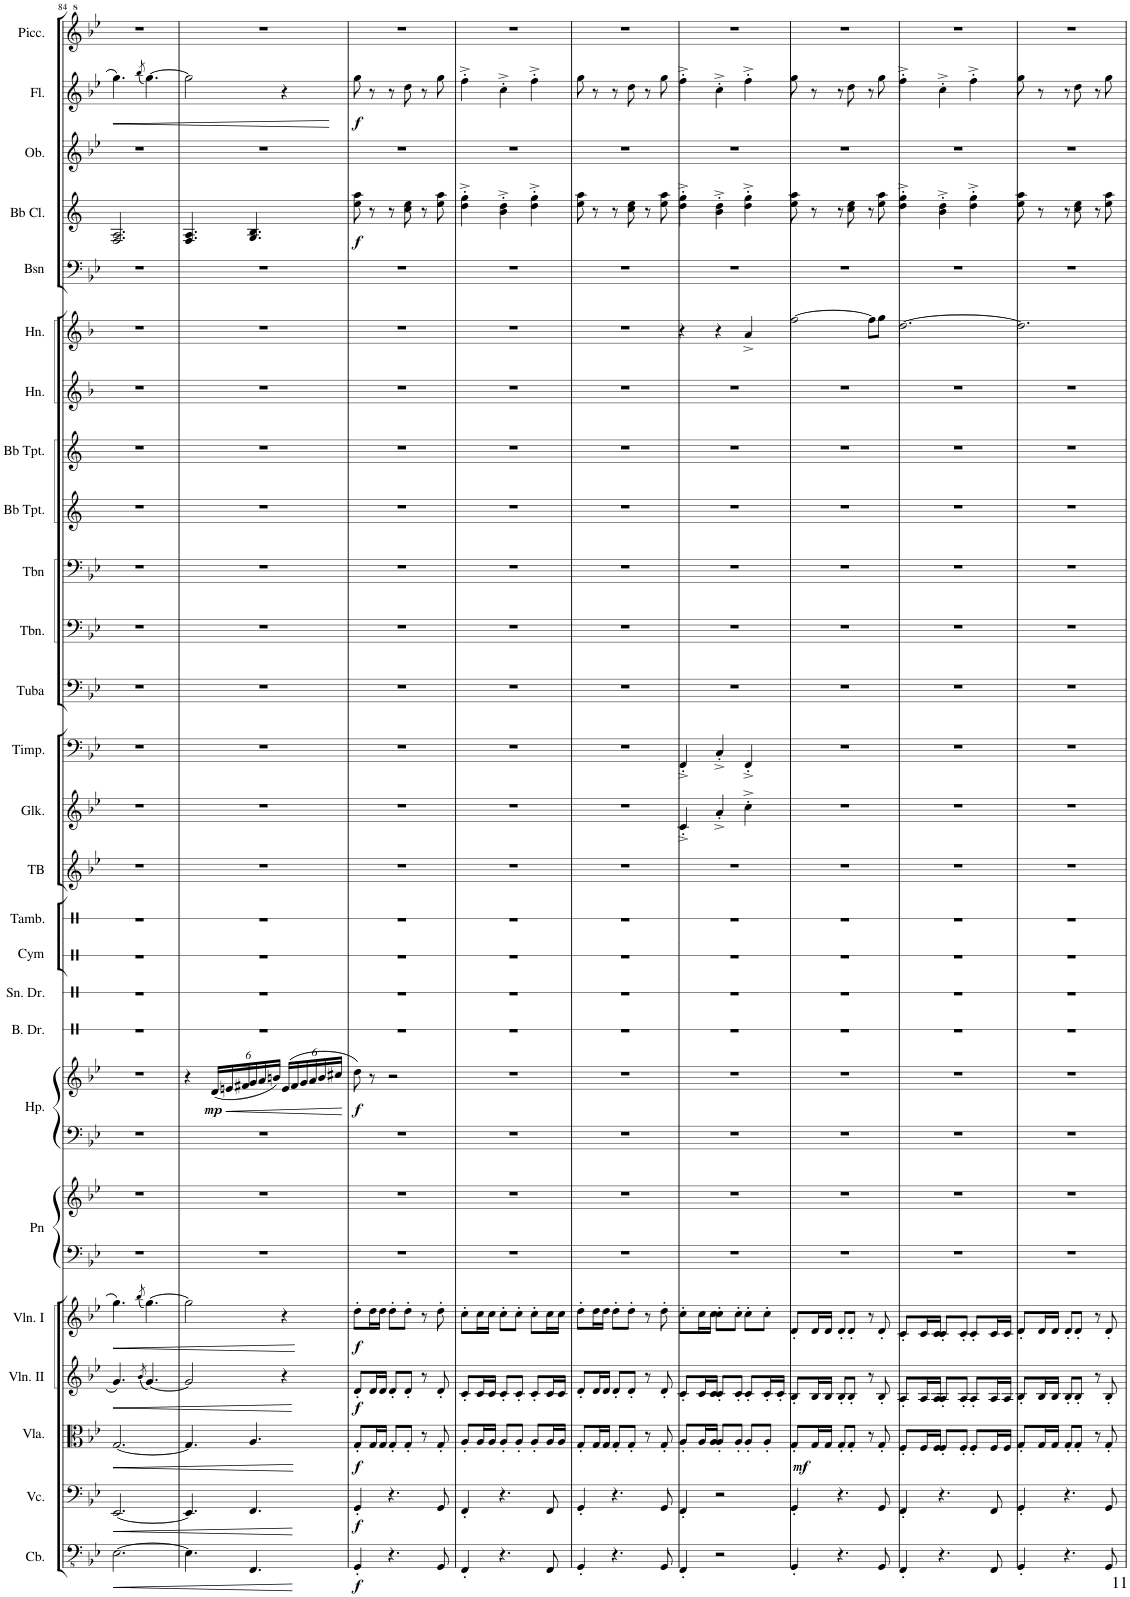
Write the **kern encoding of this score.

**kern	**dynam	**kern	**dynam	**kern	**dynam	**kern	**dynam	**kern	**dynam	**kern	**kern	**kern	**kern	**dynam	**kern	**kern	**kern	**kern	**kern	**kern	**kern	**kern	**kern	**kern	**kern	**kern	**kern	**kern	**kern	**kern	**dynam	**kern	**kern	**dynam	**kern
*part26	*part26	*part25	*part25	*part24	*part24	*part23	*part23	*part22	*part22	*part21	*part21	*part20	*part20	*part20	*part19	*part18	*part17	*part16	*part15	*part14	*part13	*part12	*part11	*part10	*part9	*part8	*part7	*part6	*part5	*part4	*part4	*part3	*part2	*part2	*part1
*staff28	*staff28	*staff27	*staff27	*staff26	*staff26	*staff25	*staff25	*staff24	*staff24	*staff23	*staff22	*staff21	*staff20	*staff20/21	*staff19	*staff18	*staff17	*staff16	*staff15	*staff14	*staff13	*staff12	*staff11	*staff10	*staff9	*staff8	*staff7	*staff6	*staff5	*staff4	*staff4	*staff3	*staff2	*staff2	*staff1
*I"Contrabass	*	*I"Cello	*	*I"Viola	*	*I"Violin II	*	*I"Violin I	*	*I"Piano	*	*I"Harp	*	*	*I"Bass Drum	*I"Snare Drum	*I"Cymbals (Crash  Cymbal,  Suspended  Cymbal)	*I"Tambourine	*I"Tubular Bells	*I"Glockenspiel	*I"Timpani	*I"Tuba	*I"Trombone 2-3	*I"Trombone 1	*I"Trumpet in Bb 2-3	*I"Trumpet in Bb 1	*I"Horn in F	*I"Horn in F	*I"Basoon 1-2	*I"Clarinet in Bb 1-2	*	*I"Oboe 1-2	*I"Flute 1-2	*	*I"Piccolo
*I'Cb.	*	*	*	*I'Vla.	*	*I'Vln. II	*	*I'Vln. I	*	*I'Pn	*	*I'Hp.	*	*	*I'B. Dr.	*I'Sn. Dr.	*I'Cym	*I'Tamb.	*I'TB	*I'Glk.	*I'Timp.	*I'Tuba	*I'Tbn.	*I'Tbn	*	*	*I'Hn.	*I'Hn.	*I'Bsn	*	*	*I'Ob.	*I'Fl.	*	*I'Picc.
!!LO:PB:g=z
*clefFv4	*	*clefF4	*	*clefC3	*	*clefG2	*	*clefG2	*	*clefF4	*clefG2	*clefF4	*clefG2	*	*clefX	*clefX	*clefX	*clefX	*clefG2	*clefG2	*clefF4	*clefF4	*clefF4	*clefF4	*clefG2	*clefG2	*clefG2	*clefG2	*clefF4	*clefG2	*	*clefG2	*clefG2	*	*clefG^2
*Trd7c12	*	*	*	*	*	*	*	*	*	*	*	*	*	*	*	*	*	*	*	*Trd-14c-24	*	*	*	*	*Trd1c2	*Trd1c2	*Trd4c7	*Trd4c7	*	*Trd1c2	*	*	*	*	*Trd-7c-12
*k[b-e-]	*	*k[b-e-]	*	*k[b-e-]	*	*k[b-e-]	*	*k[b-e-]	*	*k[b-e-]	*k[b-e-]	*k[b-e-]	*k[b-e-]	*	*k[]	*k[]	*k[]	*k[]	*k[b-e-]	*k[b-e-]	*k[b-e-]	*k[b-e-]	*k[b-e-]	*k[b-e-]	*k[]	*k[]	*k[b-]	*k[b-]	*k[b-e-]	*k[]	*	*k[b-e-]	*k[b-e-]	*	*k[b-e-]
*M3/4	*	*M3/4	*	*M3/4	*	*M3/4	*	*M3/4	*	*M3/4	*M3/4	*M3/4	*M3/4	*	*M3/4	*M3/4	*M3/4	*M3/4	*M3/4	*M3/4	*M3/4	*M3/4	*M3/4	*M3/4	*M3/4	*M3/4	*M3/4	*M3/4	*M3/4	*M3/4	*	*M3/4	*M3/4	*	*M3/4
=84	=84	=84	=84	=84	=84	=84	=84	=84	=84	=84	=84	=84	=84	=84	=84	=84	=84	=84	=84	=84	=84	=84	=84	=84	=84	=84	=84	=84	=84	=84	=84	=84	=84	=84	=84
!	!LO:HP:b	!	!LO:HP:b	!	!LO:HP:b	!	!LO:HP:b	!	!LO:HP:b	!	!	!	!	!	!	!	!	!	!	!	!	!	!	!	!	!	!	!	!	!	!	!	!	!LO:HP:b	!
[2.EE-\	<	[2.EE-/	<	[2.G/	<	4.g/	<	4.gg\	<	2.r	2.r	2.r	2.r	.	2.r	2.r	2.r	2.r	2.r	2.r	2.r	2.r	2.r	2.r	2.r	2.r	2.r	2.r	2.r	2.F/ 2.A/	.	2.r	4.gg\	<	2.r
.	.	.	.	.	.	(8qb-/	.	(8qbb-/	.	.	.	.	.	.	.	.	.	.	.	.	.	.	.	.	.	.	.	.	.	.	.	.	(8qbb-/	.	.
.	.	.	.	.	.	[4.g/)	.	[4.gg\)	.	.	.	.	.	.	.	.	.	.	.	.	.	.	.	.	.	.	.	.	.	.	.	.	[4.gg\)	.	.
.	[	.	[	.	[	.	[	.	[	.	.	.	.	.	.	.	.	.	.	.	.	.	.	.	.	.	.	.	.	.	.	.	.	[	.
=85	=85	=85	=85	=85	=85	=85	=85	=85	=85	=85	=85	=85	=85	=85	=85	=85	=85	=85	=85	=85	=85	=85	=85	=85	=85	=85	=85	=85	=85	=85	=85	=85	=85	=85	=85
4.EE-\]	.	4.EE-/]	.	4.G/]	.	2g/]	.	2gg\]	.	2.r	2.r	2.r	4r	.	2.r	2.r	2.r	2.r	2.r	2.r	2.r	2.r	2.r	2.r	2.r	2.r	2.r	2.r	2.r	4.F/ 4.A/	.	2.r	2gg\]	.	2.r
*	*	*	*	*	*	*	*	*	*	*	*	*	*Xbrackettup	*	*	*	*	*	*	*	*	*	*	*	*	*	*	*	*	*	*	*	*	*	*
!	!	!	!	!	!	!	!	!	!	!	!	!	!	!LO:HP:b	!	!	!	!	!	!	!	!	!	!	!	!	!	!	!	!	!	!	!	!	!
!	!	!	!	!	!	!	!	!	!	!	!	!	!	!LO:DY:n=1:b	!	!	!	!	!	!	!	!	!	!	!	!	!	!	!	!	!	!	!	!	!
.	.	.	.	.	.	.	.	.	.	.	.	.	(24d/LL	< mp	.	.	.	.	.	.	.	.	.	.	.	.	.	.	.	.	.	.	.	.	.
.	.	.	.	.	.	.	.	.	.	.	.	.	24en/	.	.	.	.	.	.	.	.	.	.	.	.	.	.	.	.	.	.	.	.	.	.
.	.	.	.	.	.	.	.	.	.	.	.	.	24f#X/	.	.	.	.	.	.	.	.	.	.	.	.	.	.	.	.	.	.	.	.	.	.
4.FFF/	.	4.FF/	.	4.A/	.	.	.	.	.	.	.	.	24g/	.	.	.	.	.	.	.	.	.	.	.	.	.	.	.	.	4.G/ 4.B/	.	.	.	.	.
.	.	.	.	.	.	.	.	.	.	.	.	.	24a/	.	.	.	.	.	.	.	.	.	.	.	.	.	.	.	.	.	.	.	.	.	.
.	.	.	.	.	.	.	.	.	.	.	.	.	24bn/JJ)	.	.	.	.	.	.	.	.	.	.	.	.	.	.	.	.	.	.	.	.	.	.
.	.	.	.	.	.	4r	.	4r	.	.	.	.	(24e/LL	.	.	.	.	.	.	.	.	.	.	.	.	.	.	.	.	.	.	.	4r	.	.
.	.	.	.	.	.	.	.	.	.	.	.	.	24f#/	.	.	.	.	.	.	.	.	.	.	.	.	.	.	.	.	.	.	.	.	.	.
.	.	.	.	.	.	.	.	.	.	.	.	.	24g/	.	.	.	.	.	.	.	.	.	.	.	.	.	.	.	.	.	.	.	.	.	.
.	.	.	.	.	.	.	.	.	.	.	.	.	24a/	.	.	.	.	.	.	.	.	.	.	.	.	.	.	.	.	.	.	.	.	.	.
.	.	.	.	.	.	.	.	.	.	.	.	.	24b/	.	.	.	.	.	.	.	.	.	.	.	.	.	.	.	.	.	.	.	.	.	.
.	.	.	.	.	.	.	.	.	.	.	.	.	24cc#X/JJ	.	.	.	.	.	.	.	.	.	.	.	.	.	.	.	.	.	.	.	.	.	.
.	.	.	.	.	.	.	.	.	.	.	.	.	.	[	.	.	.	.	.	.	.	.	.	.	.	.	.	.	.	.	.	.	.	.	.
=86	=86	=86	=86	=86	=86	=86	=86	=86	=86	=86	=86	=86	=86	=86	=86	=86	=86	=86	=86	=86	=86	=86	=86	=86	=86	=86	=86	=86	=86	=86	=86	=86	=86	=86	=86
!	!LO:DY:b	!	!LO:DY:b	!	!LO:DY:b	!	!LO:DY:b	!	!LO:DY:b	!	!	!	!	!LO:DY:b	!	!	!	!	!	!	!	!	!	!	!	!	!	!	!	!	!LO:DY:b	!	!	!LO:DY:b	!
4GGG'/	f	4GG'/	f	8G'/L	f	8d'/L	f	8dd'\L	f	2.r	2.r	2.r	8dd\)	f	2.r	2.r	2.r	2.r	2.r	2.r	2.r	2.r	2.r	2.r	2.r	2.r	2.r	2.r	2.r	8ee\ 8aa\	f	2.r	8gg\	f	2.r
.	.	.	.	16G/L	.	16d/L	.	16dd\L	.	.	.	.	8r	.	.	.	.	.	.	.	.	.	.	.	.	.	.	.	.	8r	.	.	8r	.	.
.	.	.	.	16G/JJ	.	16d/JJ	.	16dd\JJ	.	.	.	.	.	.	.	.	.	.	.	.	.	.	.	.	.	.	.	.	.	.	.	.	.	.	.
4.r	.	4.r	.	8G'/L	.	8d'/L	.	8dd'\L	.	.	.	.	2r	.	.	.	.	.	.	.	.	.	.	.	.	.	.	.	.	8r	.	.	8r	.	.
.	.	.	.	8G'/J	.	8d'/J	.	8dd'\J	.	.	.	.	.	.	.	.	.	.	.	.	.	.	.	.	.	.	.	.	.	8cc\ 8ee\	.	.	8dd\	.	.
.	.	.	.	8r	.	8r	.	8r	.	.	.	.	.	.	.	.	.	.	.	.	.	.	.	.	.	.	.	.	.	8r	.	.	8r	.	.
8GGG/	.	8GG/	.	8G'/	.	8d'/	.	8dd'\	.	.	.	.	.	.	.	.	.	.	.	.	.	.	.	.	.	.	.	.	.	8ee\ 8aa\	.	.	8gg\	.	.
=87	=87	=87	=87	=87	=87	=87	=87	=87	=87	=87	=87	=87	=87	=87	=87	=87	=87	=87	=87	=87	=87	=87	=87	=87	=87	=87	=87	=87	=87	=87	=87	=87	=87	=87	=87
4FFF'/	.	4FF'/	.	8A'/L	.	8c'/L	.	8cc'\L	.	2.r	2.r	2.r	2.r	.	2.r	2.r	2.r	2.r	2.r	2.r	2.r	2.r	2.r	2.r	2.r	2.r	2.r	2.r	2.r	4dd\'^ 4gg\'^	.	2.r	4ff'^\	.	2.r
.	.	.	.	16A/L	.	16c/L	.	16cc\L	.	.	.	.	.	.	.	.	.	.	.	.	.	.	.	.	.	.	.	.	.	.	.	.	.	.	.
.	.	.	.	16A/JJ	.	16c/JJ	.	16cc\JJ	.	.	.	.	.	.	.	.	.	.	.	.	.	.	.	.	.	.	.	.	.	.	.	.	.	.	.
4.r	.	4.r	.	8A'/L	.	8c'/L	.	8cc'\L	.	.	.	.	.	.	.	.	.	.	.	.	.	.	.	.	.	.	.	.	.	4b\'^ 4dd\'^	.	.	4cc'^\	.	.
.	.	.	.	8A'/J	.	8c'/J	.	8cc'\J	.	.	.	.	.	.	.	.	.	.	.	.	.	.	.	.	.	.	.	.	.	.	.	.	.	.	.
.	.	.	.	8A'/L	.	8c'/L	.	8cc'\L	.	.	.	.	.	.	.	.	.	.	.	.	.	.	.	.	.	.	.	.	.	4dd\'^ 4gg\'^	.	.	4ff'^\	.	.
8FFF/	.	8FF/	.	16A/L	.	16c/L	.	16cc\L	.	.	.	.	.	.	.	.	.	.	.	.	.	.	.	.	.	.	.	.	.	.	.	.	.	.	.
.	.	.	.	16A/JJ	.	16c/JJ	.	16cc\JJ	.	.	.	.	.	.	.	.	.	.	.	.	.	.	.	.	.	.	.	.	.	.	.	.	.	.	.
=88	=88	=88	=88	=88	=88	=88	=88	=88	=88	=88	=88	=88	=88	=88	=88	=88	=88	=88	=88	=88	=88	=88	=88	=88	=88	=88	=88	=88	=88	=88	=88	=88	=88	=88	=88
4GGG'/	.	4GG'/	.	8G'/L	.	8d'/L	.	8dd'\L	.	2.r	2.r	2.r	2.r	.	2.r	2.r	2.r	2.r	2.r	2.r	2.r	2.r	2.r	2.r	2.r	2.r	2.r	2.r	2.r	8ee\ 8aa\	.	2.r	8gg\	.	2.r
.	.	.	.	16G/L	.	16d/L	.	16dd\L	.	.	.	.	.	.	.	.	.	.	.	.	.	.	.	.	.	.	.	.	.	8r	.	.	8r	.	.
.	.	.	.	16G/JJ	.	16d/JJ	.	16dd\JJ	.	.	.	.	.	.	.	.	.	.	.	.	.	.	.	.	.	.	.	.	.	.	.	.	.	.	.
4.r	.	4.r	.	8G'/L	.	8d'/L	.	8dd'\L	.	.	.	.	.	.	.	.	.	.	.	.	.	.	.	.	.	.	.	.	.	8r	.	.	8r	.	.
.	.	.	.	8G'/J	.	8d'/J	.	8dd'\J	.	.	.	.	.	.	.	.	.	.	.	.	.	.	.	.	.	.	.	.	.	8cc\ 8ee\	.	.	8dd\	.	.
.	.	.	.	8r	.	8r	.	8r	.	.	.	.	.	.	.	.	.	.	.	.	.	.	.	.	.	.	.	.	.	8r	.	.	8r	.	.
8GGG/	.	8GG/	.	8G'/	.	8d'/	.	8dd'\	.	.	.	.	.	.	.	.	.	.	.	.	.	.	.	.	.	.	.	.	.	8ee\ 8aa\	.	.	8gg\	.	.
=89	=89	=89	=89	=89	=89	=89	=89	=89	=89	=89	=89	=89	=89	=89	=89	=89	=89	=89	=89	=89	=89	=89	=89	=89	=89	=89	=89	=89	=89	=89	=89	=89	=89	=89	=89
4FFF'/	.	4FF'/	.	8A'/L	.	8c'/L	.	8cc'\L	.	2.r	2.r	2.r	2.r	.	2.r	2.r	2.r	2.r	2.r	4c'^/	4FF'^/	2.r	2.r	2.r	2.r	2.r	2.r	4r	2.r	4dd\'^ 4gg\'^	.	2.r	4ff'^\	.	2.r
.	.	.	.	16A/L	.	16c/L	.	16cc\L	.	.	.	.	.	.	.	.	.	.	.	.	.	.	.	.	.	.	.	.	.	.	.	.	.	.	.
.	.	.	.	16A/JJ	.	16c/JJ	.	16cc\JJ	.	.	.	.	.	.	.	.	.	.	.	.	.	.	.	.	.	.	.	.	.	.	.	.	.	.	.
2r	.	2r	.	8A'/L	.	8c'/L	.	8cc'\L	.	.	.	.	.	.	.	.	.	.	.	4a'^/	4C'^/	.	.	.	.	.	.	4r	.	4b\'^ 4dd\'^	.	.	4cc'^\	.	.
.	.	.	.	8A'/J	.	8c'/J	.	8cc'\J	.	.	.	.	.	.	.	.	.	.	.	.	.	.	.	.	.	.	.	.	.	.	.	.	.	.	.
.	.	.	.	8A'/L	.	8c'/L	.	8cc'\L	.	.	.	.	.	.	.	.	.	.	.	4cc'^\	4FF'^/	.	.	.	.	.	.	4a^/	.	4dd\'^ 4gg\'^	.	.	4ff'^\	.	.
.	.	.	.	8A'/J	.	16c'/L	.	8cc'\J	.	.	.	.	.	.	.	.	.	.	.	.	.	.	.	.	.	.	.	.	.	.	.	.	.	.	.
.	.	.	.	.	.	16c'/JJ	.	.	.	.	.	.	.	.	.	.	.	.	.	.	.	.	.	.	.	.	.	.	.	.	.	.	.	.	.
=90	=90	=90	=90	=90	=90	=90	=90	=90	=90	=90	=90	=90	=90	=90	=90	=90	=90	=90	=90	=90	=90	=90	=90	=90	=90	=90	=90	=90	=90	=90	=90	=90	=90	=90	=90
!	!	!	!	!	!LO:DY:b	!	!	!	!	!	!	!	!	!	!	!	!	!	!	!	!	!	!	!	!	!	!	!	!	!	!	!	!	!	!
4GGG'/	.	4GG'/	.	8G'/L	mf	8B-'/L	.	8d'/L	.	2.r	2.r	2.r	2.r	.	2.r	2.r	2.r	2.r	2.r	2.r	2.r	2.r	2.r	2.r	2.r	2.r	2.r	[2ff\	2.r	8ee\ 8aa\	.	2.r	8gg\	.	2.r
.	.	.	.	16G/L	.	16B-/L	.	16d/L	.	.	.	.	.	.	.	.	.	.	.	.	.	.	.	.	.	.	.	.	.	8r	.	.	8r	.	.
.	.	.	.	16G/JJ	.	16B-/JJ	.	16d/JJ	.	.	.	.	.	.	.	.	.	.	.	.	.	.	.	.	.	.	.	.	.	.	.	.	.	.	.
4.r	.	4.r	.	8G'/L	.	8B-'/L	.	8d'/L	.	.	.	.	.	.	.	.	.	.	.	.	.	.	.	.	.	.	.	.	.	8r	.	.	8r	.	.
.	.	.	.	8G'/J	.	8B-'/J	.	8d'/J	.	.	.	.	.	.	.	.	.	.	.	.	.	.	.	.	.	.	.	.	.	8cc\ 8ee\	.	.	8dd\	.	.
.	.	.	.	8r	.	8r	.	8r	.	.	.	.	.	.	.	.	.	.	.	.	.	.	.	.	.	.	.	8ff\L]	.	8r	.	.	8r	.	.
8GGG/	.	8GG/	.	8G'/	.	8B-'/	.	8d'/	.	.	.	.	.	.	.	.	.	.	.	.	.	.	.	.	.	.	.	8gg\J	.	8ee\ 8aa\	.	.	8gg\	.	.
=91	=91	=91	=91	=91	=91	=91	=91	=91	=91	=91	=91	=91	=91	=91	=91	=91	=91	=91	=91	=91	=91	=91	=91	=91	=91	=91	=91	=91	=91	=91	=91	=91	=91	=91	=91
4FFF'/	.	4FF'/	.	8F'/L	.	8A'/L	.	8c'/L	.	2.r	2.r	2.r	2.r	.	2.r	2.r	2.r	2.r	2.r	2.r	2.r	2.r	2.r	2.r	2.r	2.r	2.r	[2.dd\	2.r	4dd\'^ 4gg\'^	.	2.r	4ff'^\	.	2.r
.	.	.	.	16F/L	.	16A/L	.	16c/L	.	.	.	.	.	.	.	.	.	.	.	.	.	.	.	.	.	.	.	.	.	.	.	.	.	.	.
.	.	.	.	16F/JJ	.	16A/JJ	.	16c/JJ	.	.	.	.	.	.	.	.	.	.	.	.	.	.	.	.	.	.	.	.	.	.	.	.	.	.	.
4.r	.	4.r	.	8F'/L	.	8A'/L	.	8c'/L	.	.	.	.	.	.	.	.	.	.	.	.	.	.	.	.	.	.	.	.	.	4b\'^ 4dd\'^	.	.	4cc'^\	.	.
.	.	.	.	8F'/J	.	8A'/J	.	8c'/J	.	.	.	.	.	.	.	.	.	.	.	.	.	.	.	.	.	.	.	.	.	.	.	.	.	.	.
.	.	.	.	8F'/L	.	8A'/L	.	8c'/L	.	.	.	.	.	.	.	.	.	.	.	.	.	.	.	.	.	.	.	.	.	4dd\'^ 4gg\'^	.	.	4ff'^\	.	.
8FFF/	.	8FF/	.	16F/L	.	16A/L	.	16c/L	.	.	.	.	.	.	.	.	.	.	.	.	.	.	.	.	.	.	.	.	.	.	.	.	.	.	.
.	.	.	.	16F/JJ	.	16A/JJ	.	16c/JJ	.	.	.	.	.	.	.	.	.	.	.	.	.	.	.	.	.	.	.	.	.	.	.	.	.	.	.
=92	=92	=92	=92	=92	=92	=92	=92	=92	=92	=92	=92	=92	=92	=92	=92	=92	=92	=92	=92	=92	=92	=92	=92	=92	=92	=92	=92	=92	=92	=92	=92	=92	=92	=92	=92
4GGG'/	.	4GG'/	.	8G'/L	.	8B-'/L	.	8d'/L	.	2.r	2.r	2.r	2.r	.	2.r	2.r	2.r	2.r	2.r	2.r	2.r	2.r	2.r	2.r	2.r	2.r	2.r	2.dd\]	2.r	8ee\ 8aa\	.	2.r	8gg\	.	2.r
.	.	.	.	16G/L	.	16B-/L	.	16d/L	.	.	.	.	.	.	.	.	.	.	.	.	.	.	.	.	.	.	.	.	.	8r	.	.	8r	.	.
.	.	.	.	16G/JJ	.	16B-/JJ	.	16d/JJ	.	.	.	.	.	.	.	.	.	.	.	.	.	.	.	.	.	.	.	.	.	.	.	.	.	.	.
4.r	.	4.r	.	8G'/L	.	8B-'/L	.	8d'/L	.	.	.	.	.	.	.	.	.	.	.	.	.	.	.	.	.	.	.	.	.	8r	.	.	8r	.	.
.	.	.	.	8G'/J	.	8B-'/J	.	8d'/J	.	.	.	.	.	.	.	.	.	.	.	.	.	.	.	.	.	.	.	.	.	8cc\ 8ee\	.	.	8dd\	.	.
.	.	.	.	8r	.	8r	.	8r	.	.	.	.	.	.	.	.	.	.	.	.	.	.	.	.	.	.	.	.	.	8r	.	.	8r	.	.
8GGG/	.	8GG/	.	8G'/	.	8B-'/	.	8d'/	.	.	.	.	.	.	.	.	.	.	.	.	.	.	.	.	.	.	.	.	.	8ee\ 8aa\	.	.	8gg\	.	.
=	=	=	=	=	=	=	=	=	=	=	=	=	=	=	=	=	=	=	=	=	=	=	=	=	=	=	=	=	=	=	=	=	=	=	=
*-	*-	*-	*-	*-	*-	*-	*-	*-	*-	*-	*-	*-	*-	*-	*-	*-	*-	*-	*-	*-	*-	*-	*-	*-	*-	*-	*-	*-	*-	*-	*-	*-	*-	*-	*-
